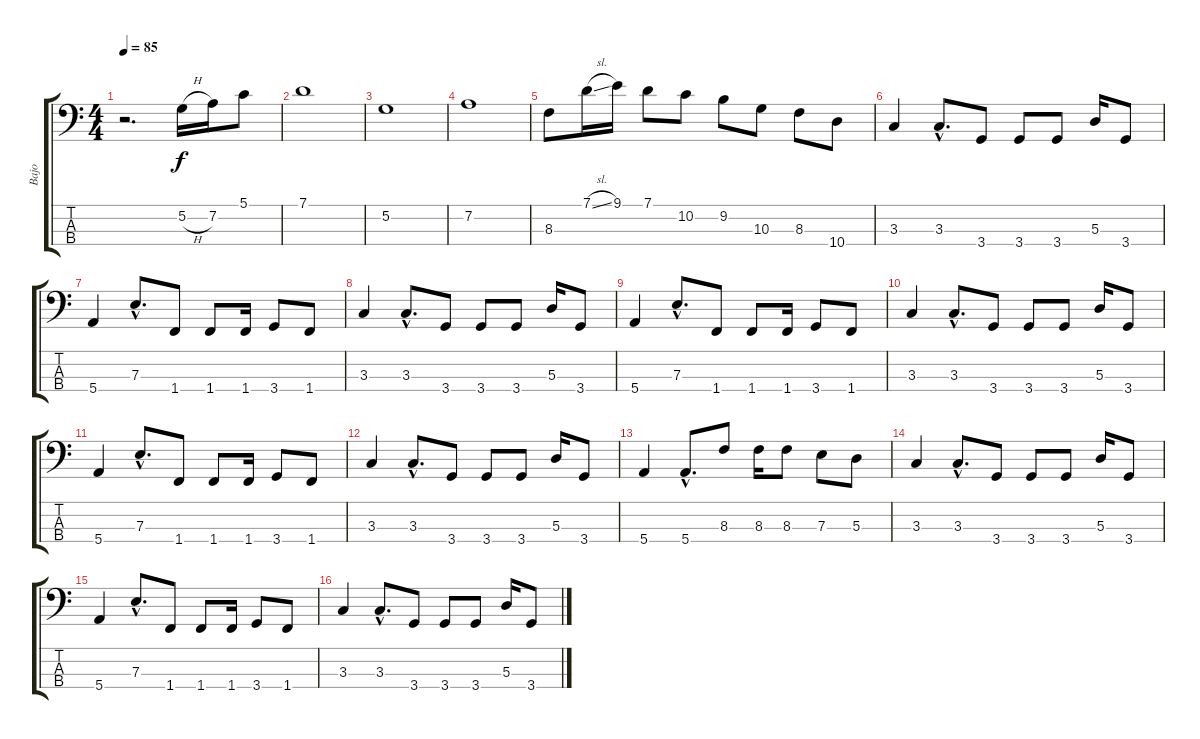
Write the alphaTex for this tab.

\track ("Bajo" "Bajo") {instrument electricbassfinger}
\staff {score tabs}
\tuning (G2 D2 A1 E1) {hide}
\ts (4 4)
\tempo 85
\clef f4
\ks c
r.2{d dy f instrument electricbassfinger} 5.2{h}.16 7.2.16 5.1.8 |
7.1.1 |
5.2.1 |
7.2.1 |
8.3.8 7.1{sl}.16 9.1.16 7.1.8 10.2.8 9.2.8 10.3.8 8.3.8 10.4.8 |
3.3.4 3.3{hac}.8{d} 3.4.8 3.4.8 3.4.8 5.3.16 3.4.8 |
5.4.4 7.3{hac}.8{d} 1.4.8 1.4.8 1.4.16 3.4.8 1.4.8 |
3.3.4 3.3{hac}.8{d} 3.4.8 3.4.8 3.4.8 5.3.16 3.4.8 |
5.4.4 7.3{hac}.8{d} 1.4.8 1.4.8 1.4.16 3.4.8 1.4.8 |
3.3.4 3.3{hac}.8{d} 3.4.8 3.4.8 3.4.8 5.3.16 3.4.8 |
5.4.4 7.3{hac}.8{d} 1.4.8 1.4.8 1.4.16 3.4.8 1.4.8 |
3.3.4 3.3{hac}.8{d} 3.4.8 3.4.8 3.4.8 5.3.16 3.4.8 |
5.4.4 5.4{hac}.8{d} 8.3.8 8.3.16 8.3.8 7.3.8 5.3.8 |
3.3.4 3.3{hac}.8{d} 3.4.8 3.4.8 3.4.8 5.3.16 3.4.8 |
5.4.4 7.3{hac}.8{d} 1.4.8 1.4.8 1.4.16 3.4.8 1.4.8 |
3.3.4 3.3{hac}.8{d} 3.4.8 3.4.8 3.4.8 5.3.16 3.4.8
